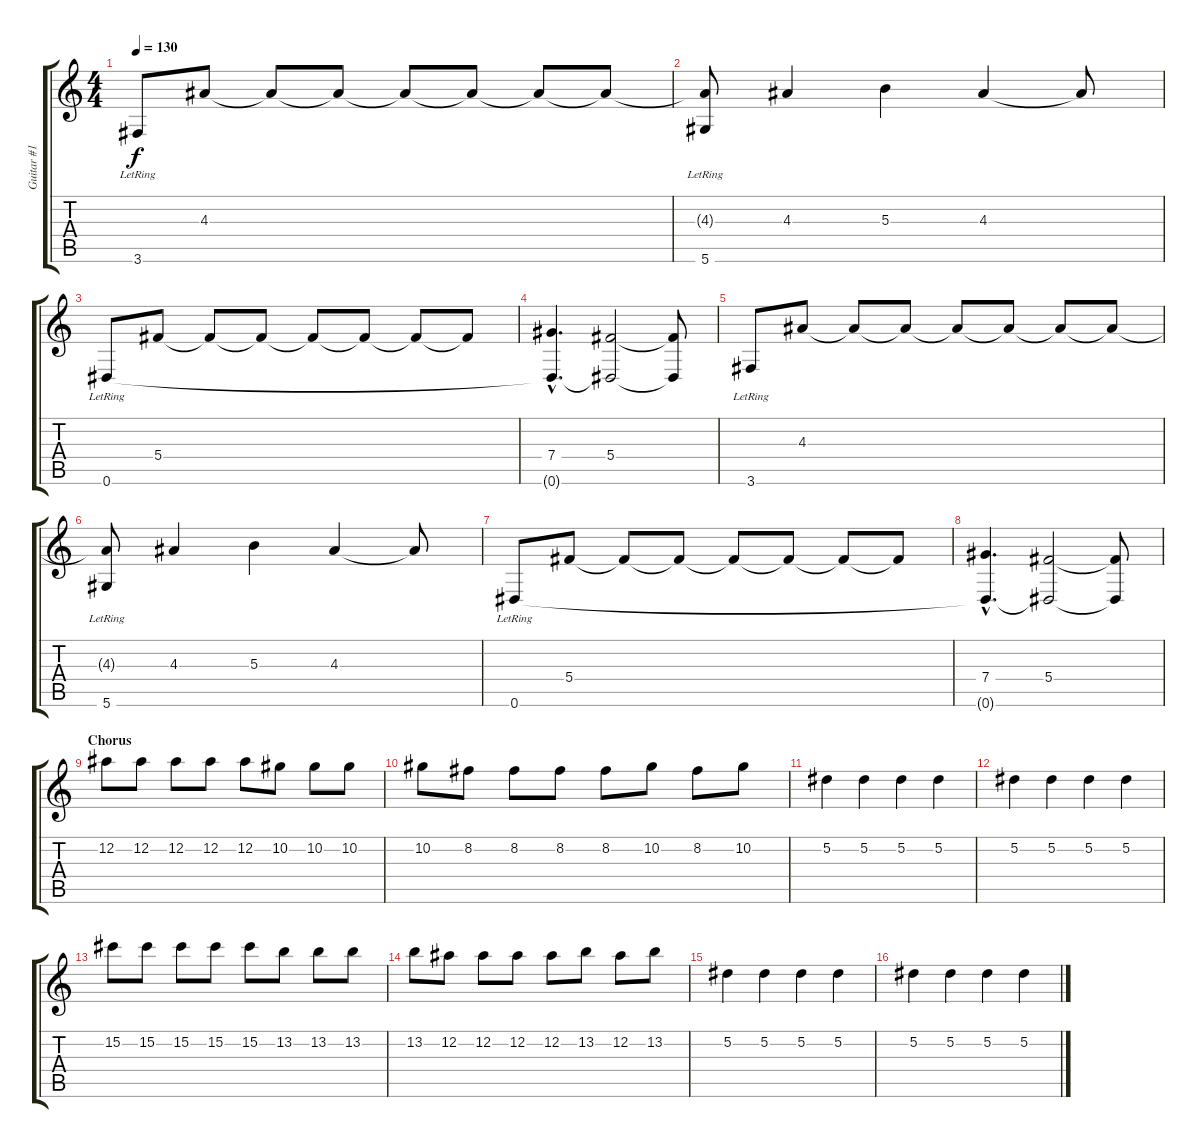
\track ("Guitar #1" "Guitar #1") {instrument distortionguitar}
\staff {score tabs}
\tuning (Eb4 Bb3 Gb3 Db3 Ab2 Eb2) {hide}
\ts (4 4)
\tempo 130
\clef g2
\ks c
3.6{lr}.8{dy f} 4.3.8 4.3{t}.8 4.3{t}.8 4.3{t}.8 4.3{t}.8 4.3{t}.8 4.3{t}.8 |
(4.3{t} 5.6{lr}).8 4.3.4 5.3.4 4.3.4 4.3{t}.8 |
0.6{lr}.8 5.4.8 5.4{t}.8 5.4{t}.8 5.4{t}.8 5.4{t}.8 5.4{t}.8 5.4{t}.8 |
(7.4{hac} 0.6{hac t}).4{d} (5.4 0.6{t}).2 (5.4{t} 0.6{t}).8 |
3.6{lr}.8 4.3.8 4.3{t}.8 4.3{t}.8 4.3{t}.8 4.3{t}.8 4.3{t}.8 4.3{t}.8 |
(4.3{t} 5.6{lr}).8 4.3.4 5.3.4 4.3.4 4.3{t}.8 |
0.6{lr}.8 5.4.8 5.4{t}.8 5.4{t}.8 5.4{t}.8 5.4{t}.8 5.4{t}.8 5.4{t}.8 |
(7.4{hac} 0.6{hac t}).4{d} (5.4 0.6{t}).2 (5.4{t} 0.6{t}).8 |
\section ("" "Chorus")
12.2.8 12.2.8 12.2.8 12.2.8 12.2.8 10.2.8 10.2.8 10.2.8 |
10.2.8 8.2.8 8.2.8 8.2.8 8.2.8 10.2.8 8.2.8 10.2.8 |
5.2.4 5.2.4 5.2.4 5.2.4 |
5.2.4 5.2.4 5.2.4 5.2.4 |
15.2.8 15.2.8 15.2.8 15.2.8 15.2.8 13.2.8 13.2.8 13.2.8 |
13.2.8 12.2.8 12.2.8 12.2.8 12.2.8 13.2.8 12.2.8 13.2.8 |
5.2.4 5.2.4 5.2.4 5.2.4 |
5.2.4 5.2.4 5.2.4 5.2.4
